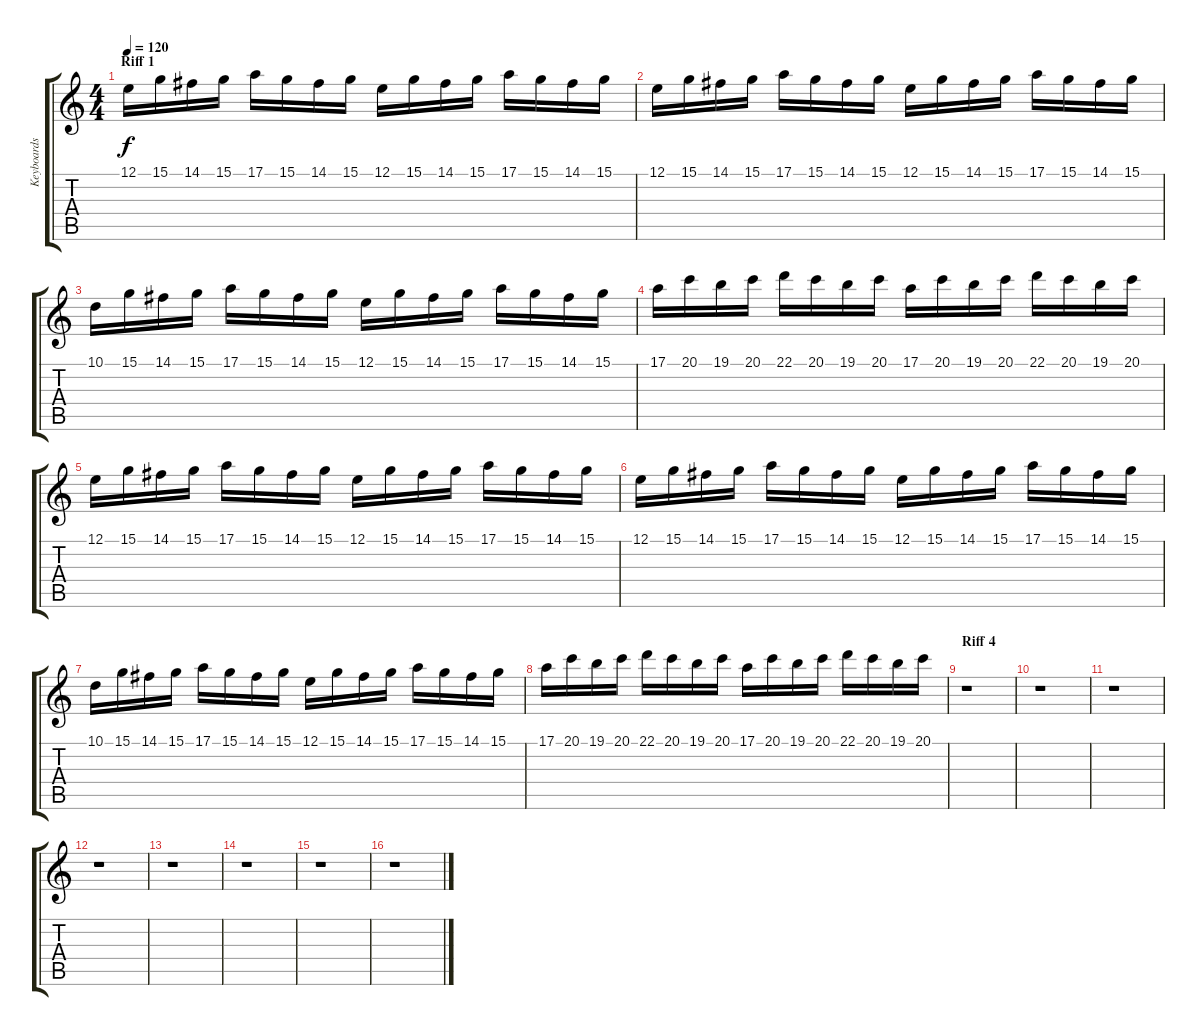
\track ("Keyboards" "Keyboards") {instrument brightacousticpiano}
\staff {score tabs}
\tuning (E4 B3 G3 D3 A2 E2) {hide}
\ts (4 4)
\section ("" "Riff 1")
\tempo 120
\clef g2
\ks c
12.1.16{dy f} 15.1.16 14.1.16 15.1.16 17.1.16 15.1.16 14.1.16 15.1.16 12.1.16 15.1.16 14.1.16 15.1.16 17.1.16 15.1.16 14.1.16 15.1.16 |
12.1.16 15.1.16 14.1.16 15.1.16 17.1.16 15.1.16 14.1.16 15.1.16 12.1.16 15.1.16 14.1.16 15.1.16 17.1.16 15.1.16 14.1.16 15.1.16 |
10.1.16 15.1.16 14.1.16 15.1.16 17.1.16 15.1.16 14.1.16 15.1.16 12.1.16 15.1.16 14.1.16 15.1.16 17.1.16 15.1.16 14.1.16 15.1.16 |
17.1.16 20.1.16 19.1.16 20.1.16 22.1.16 20.1.16 19.1.16 20.1.16 17.1.16 20.1.16 19.1.16 20.1.16 22.1.16 20.1.16 19.1.16 20.1.16 |
12.1.16 15.1.16 14.1.16 15.1.16 17.1.16 15.1.16 14.1.16 15.1.16 12.1.16 15.1.16 14.1.16 15.1.16 17.1.16 15.1.16 14.1.16 15.1.16 |
12.1.16 15.1.16 14.1.16 15.1.16 17.1.16 15.1.16 14.1.16 15.1.16 12.1.16 15.1.16 14.1.16 15.1.16 17.1.16 15.1.16 14.1.16 15.1.16 |
10.1.16 15.1.16 14.1.16 15.1.16 17.1.16 15.1.16 14.1.16 15.1.16 12.1.16 15.1.16 14.1.16 15.1.16 17.1.16 15.1.16 14.1.16 15.1.16 |
17.1.16 20.1.16 19.1.16 20.1.16 22.1.16 20.1.16 19.1.16 20.1.16 17.1.16 20.1.16 19.1.16 20.1.16 22.1.16 20.1.16 19.1.16 20.1.16 |
\section ("" "Riff 4")
r.1 |
r.1 |
r.1 |
r.1 |
r.1 |
r.1 |
r.1 |
r.1
